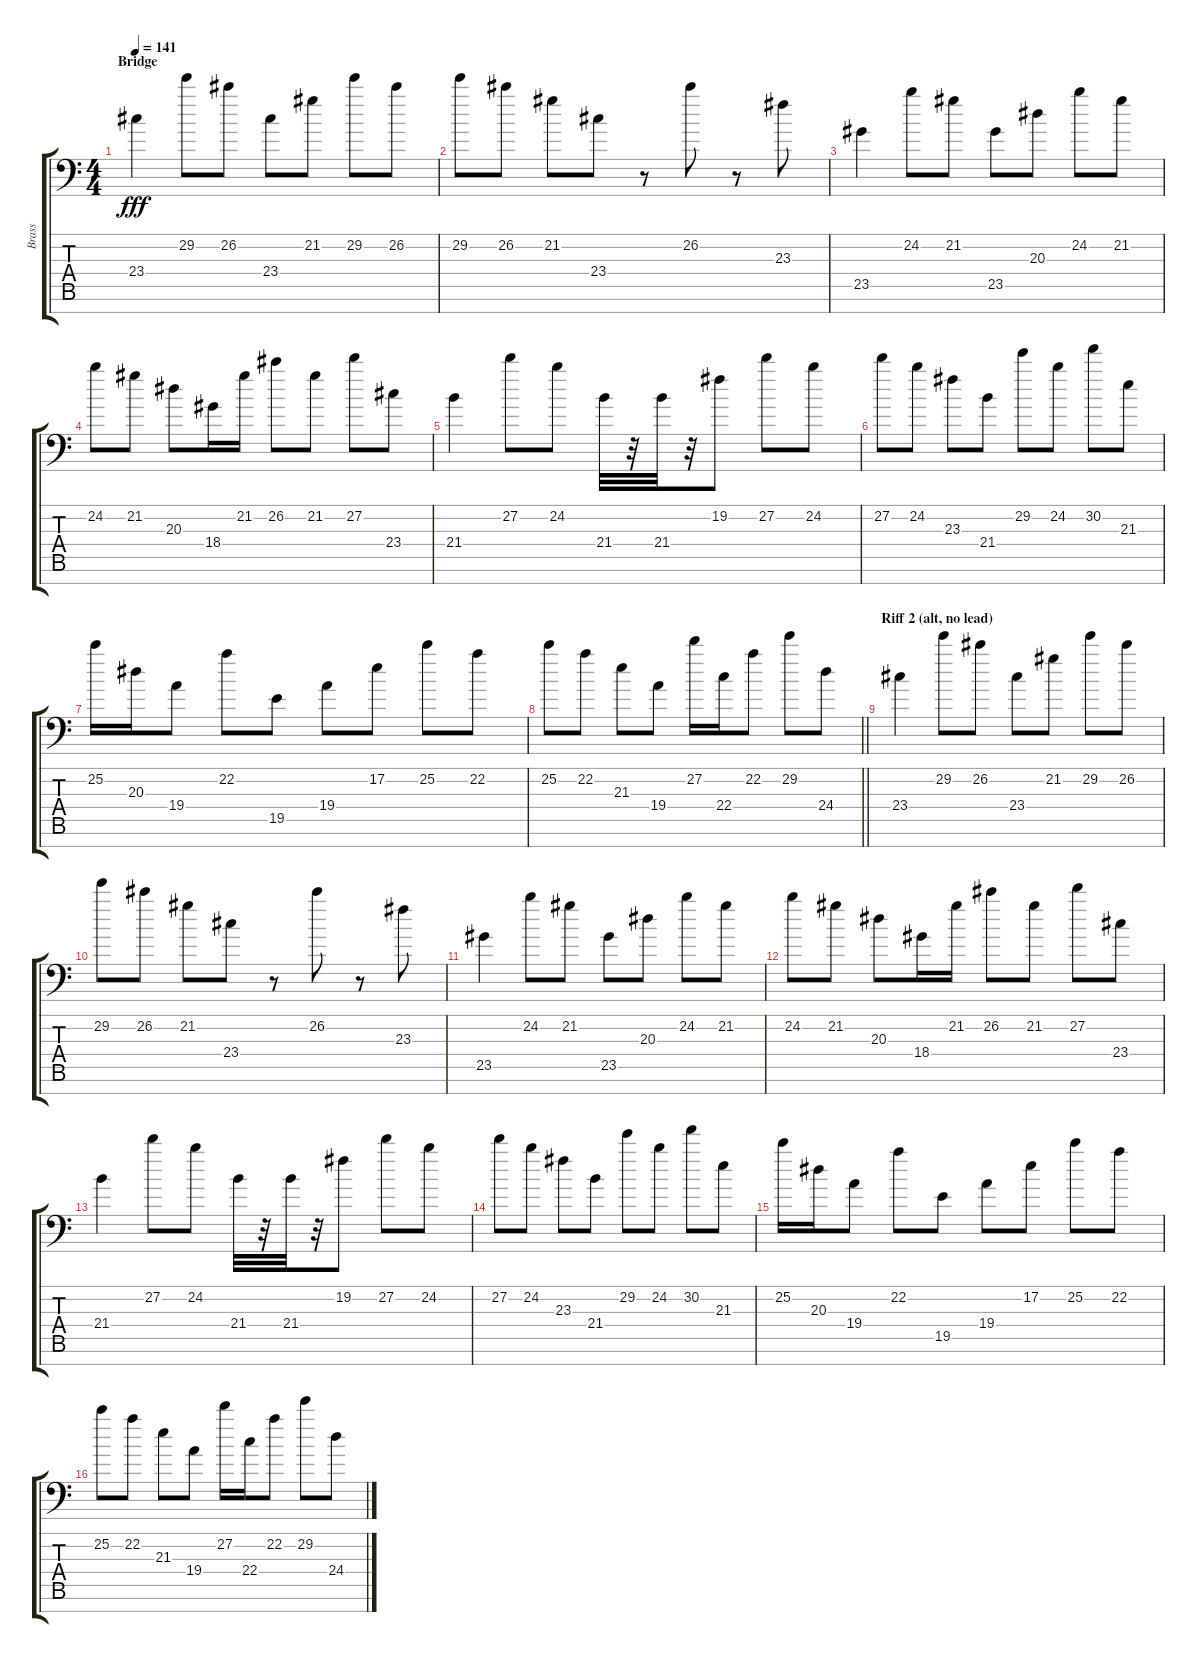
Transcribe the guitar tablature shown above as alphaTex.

\track ("Brass" "Brass") {instrument synthbrass1}
\staff {score tabs}
\tuning (C8 B3 G3 D3 A2 E2 C-1) {hide}
\ts (4 4)
\section ("" "Bridge")
\tempo 141
\clef f4
\ks c
23.4.4{dy fff} 29.2.8 26.2.8 23.4.8 21.2.8 29.2.8 26.2.8 |
29.2.8 26.2.8 21.2.8 23.4.8 r.8 26.2.8 r.8 23.3.8 |
23.5.4 24.2.8 21.2.8 23.5.8 20.3.8 24.2.8 21.2.8 |
24.2.8 21.2.8 20.3.8 18.4.16 21.2.16 26.2.8 21.2.8 27.2.8 23.4.8 |
21.4.4 27.2.8 24.2.8 21.4.32 r.32 21.4.32 r.32 19.2.8 27.2.8 24.2.8 |
27.2.8 24.2.8 23.3.8 21.4.8 29.2.8 24.2.8 30.2.8 21.3.8 |
25.2.16 20.3.16 19.4.8 22.2.8 19.5.8 19.4.8 17.2.8 25.2.8 22.2.8 |
\barLineRight lightlight
25.2.8 22.2.8 21.3.8 19.4.8 27.2.16 22.4.16 22.2.8 29.2.8 24.4.8 |
\section ("" "Riff 2 (alt, no lead)")
23.4.4 29.2.8 26.2.8 23.4.8 21.2.8 29.2.8 26.2.8 |
29.2.8 26.2.8 21.2.8 23.4.8 r.8 26.2.8 r.8 23.3.8 |
23.5.4 24.2.8 21.2.8 23.5.8 20.3.8 24.2.8 21.2.8 |
24.2.8 21.2.8 20.3.8 18.4.16 21.2.16 26.2.8 21.2.8 27.2.8 23.4.8 |
21.4.4 27.2.8 24.2.8 21.4.32 r.32 21.4.32 r.32 19.2.8 27.2.8 24.2.8 |
27.2.8 24.2.8 23.3.8 21.4.8 29.2.8 24.2.8 30.2.8 21.3.8 |
25.2.16 20.3.16 19.4.8 22.2.8 19.5.8 19.4.8 17.2.8 25.2.8 22.2.8 |
25.2.8 22.2.8 21.3.8 19.4.8 27.2.16 22.4.16 22.2.8 29.2.8 24.4.8
